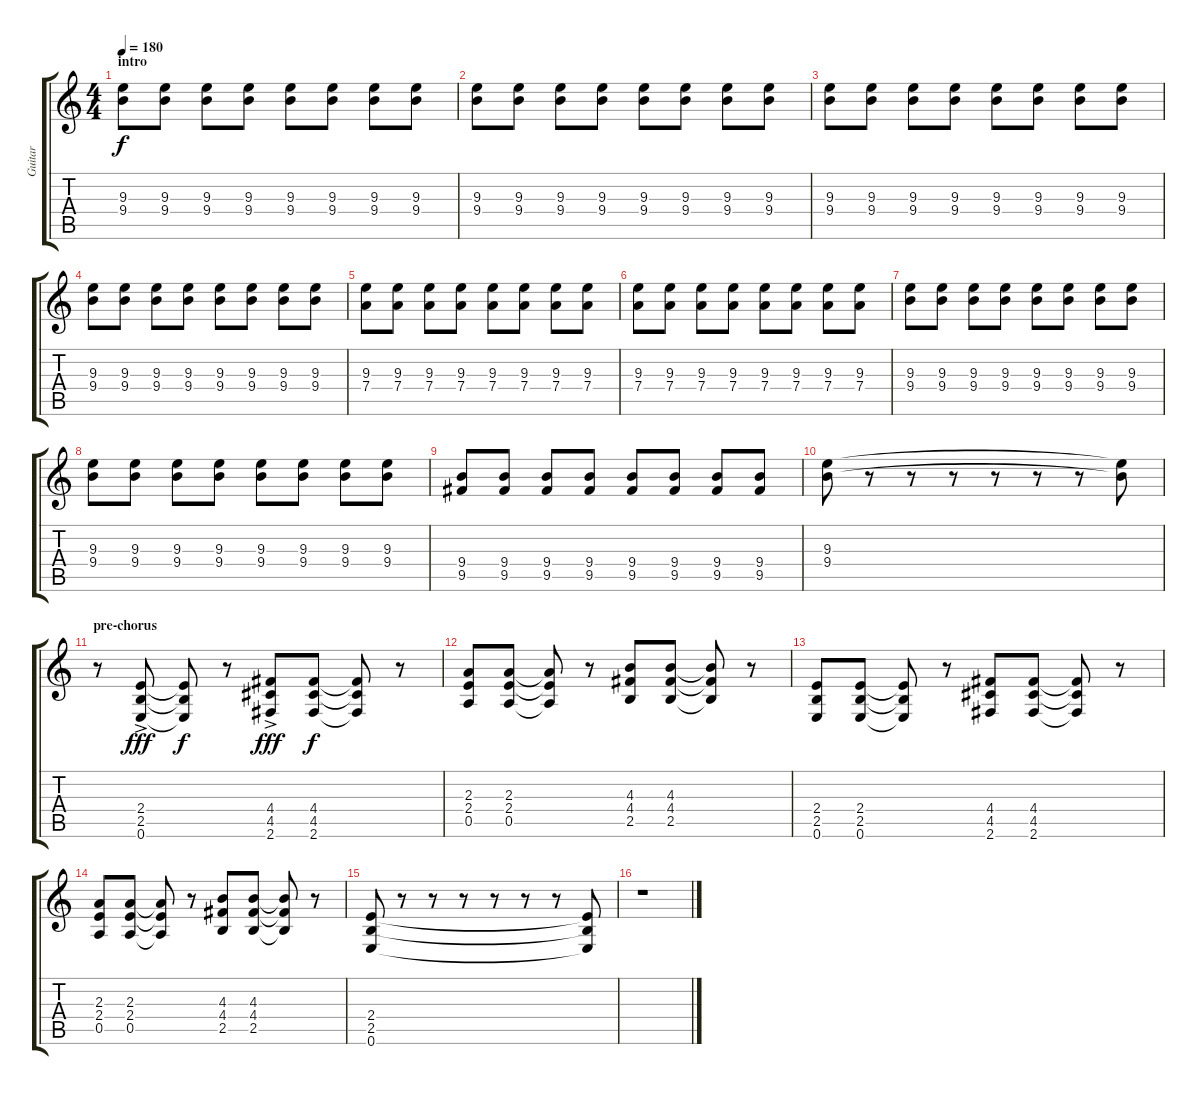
\track ("Guitar" "Guitar") {instrument distortionguitar}
\staff {score tabs}
\tuning (E4 B3 G3 D3 A2 E2) {hide}
\ts (4 4)
\section ("" "intro")
\tempo 180
\clef g2
\ks c
(9.3 9.4).8{dy f instrument distortionguitar} (9.3 9.4).8 (9.3 9.4).8 (9.3 9.4).8 (9.3 9.4).8 (9.3 9.4).8 (9.3 9.4).8 (9.3 9.4).8 |
(9.3 9.4).8 (9.3 9.4).8 (9.3 9.4).8 (9.3 9.4).8 (9.3 9.4).8 (9.3 9.4).8 (9.3 9.4).8 (9.3 9.4).8 |
(9.3 9.4).8 (9.3 9.4).8 (9.3 9.4).8 (9.3 9.4).8 (9.3 9.4).8 (9.3 9.4).8 (9.3 9.4).8 (9.3 9.4).8 |
(9.3 9.4).8 (9.3 9.4).8 (9.3 9.4).8 (9.3 9.4).8 (9.3 9.4).8 (9.3 9.4).8 (9.3 9.4).8 (9.3 9.4).8 |
(9.3 7.4).8 (9.3 7.4).8 (9.3 7.4).8 (9.3 7.4).8 (9.3 7.4).8 (9.3 7.4).8 (9.3 7.4).8 (9.3 7.4).8 |
(9.3 7.4).8 (9.3 7.4).8 (9.3 7.4).8 (9.3 7.4).8 (9.3 7.4).8 (9.3 7.4).8 (9.3 7.4).8 (9.3 7.4).8 |
(9.3 9.4).8 (9.3 9.4).8 (9.3 9.4).8 (9.3 9.4).8 (9.3 9.4).8 (9.3 9.4).8 (9.3 9.4).8 (9.3 9.4).8 |
(9.3 9.4).8 (9.3 9.4).8 (9.3 9.4).8 (9.3 9.4).8 (9.3 9.4).8 (9.3 9.4).8 (9.3 9.4).8 (9.3 9.4).8 |
(9.4 9.5).8 (9.4 9.5).8 (9.4 9.5).8 (9.4 9.5).8 (9.4 9.5).8 (9.4 9.5).8 (9.4 9.5).8 (9.4 9.5).8 |
(9.3 9.4).8 r.8 r.8 r.8 r.8 r.8 r.8 (9.3{t} 9.4{t}).8 |
\section ("" "pre-chorus")
r.8 (2.4{ac} 2.5 0.6).8{dy fff} (2.4{t} 2.5{t} 0.6{t}).8{dy f} r.8 (4.4{ac} 4.5 2.6).8{dy fff} (4.4 4.5 2.6).8{dy f} (4.4{t} 4.5{t} 2.6{t}).8 r.8 |
(2.3 2.4 0.5).8 (2.3 2.4 0.5).8 (2.3{t} 2.4{t} 0.5{t}).8 r.8 (4.3 4.4 2.5).8 (4.3 4.4 2.5).8 (4.3{t} 4.4{t} 2.5{t}).8 r.8 |
(2.4 2.5 0.6).8 (2.4 2.5 0.6).8 (2.4{t} 2.5{t} 0.6{t}).8 r.8 (4.4 4.5 2.6).8 (4.4 4.5 2.6).8 (4.4{t} 4.5{t} 2.6{t}).8 r.8 |
(2.3 2.4 0.5).8 (2.3 2.4 0.5).8 (2.3{t} 2.4{t} 0.5{t}).8 r.8 (4.3 4.4 2.5).8 (4.3 4.4 2.5).8 (4.3{t} 4.4{t} 2.5{t}).8 r.8 |
(2.4 2.5 0.6).8 r.8 r.8 r.8 r.8 r.8 r.8 (2.4{t} 2.5{t} 0.6{t}).8 |
r.1
